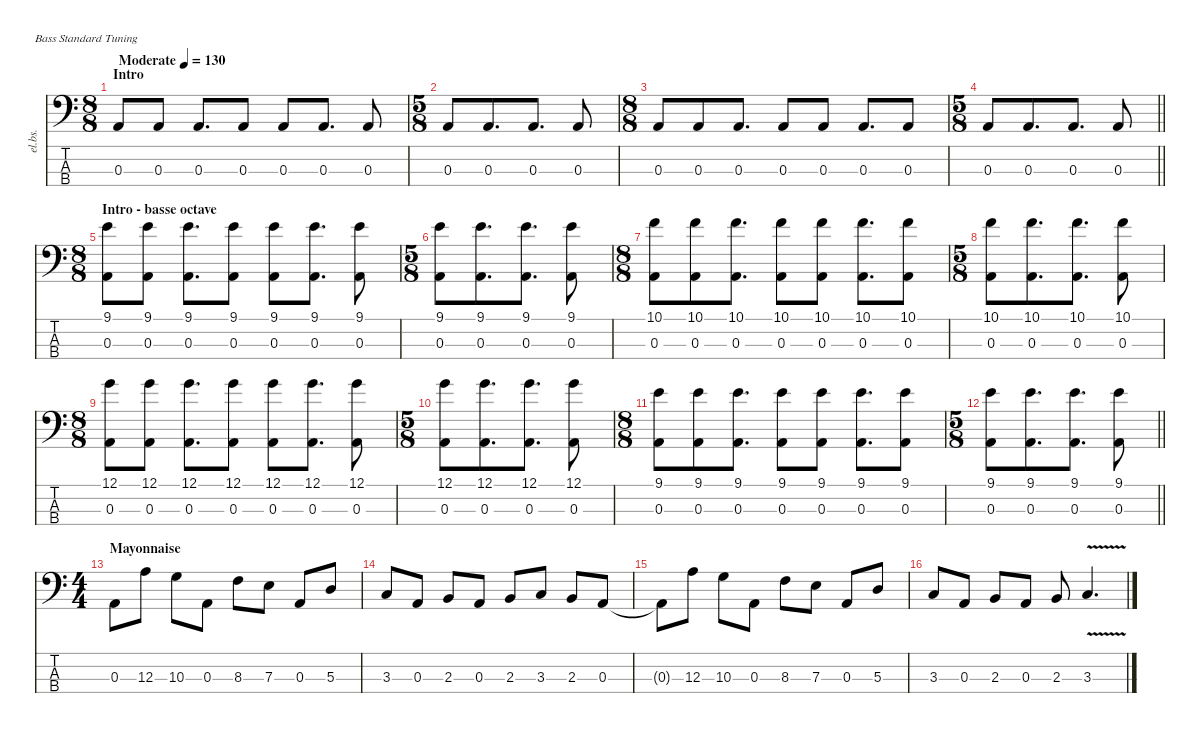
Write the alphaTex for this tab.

\defaultSystemsLayout 4
\hideDynamics
\bracketExtendMode nobrackets
\otherSystemsTrackNameOrientation horizontal
\track ("Chipon" "el.bs.") {instrument electricbassfinger}
\staff {score tabs}
\tuning (G2 D2 A1 E1)
\ts (8 8)
\beaming (8 2 2 2 2)
\section ("" "Intro")
\tempo (130 "Moderate")
\clef f4
\ks c
0.3.8{dy f instrument electricbassfinger} 0.3.8 0.3.8{d} 0.3.8 0.3.8 0.3.8{d} 0.3.8 |
\ts (5 8)
\beaming (8 3 2)
0.3.8 0.3.8{d} 0.3.8{d} 0.3.8 |
\ts (8 8)
\beaming (8 3 2 3)
0.3.8 0.3.8 0.3.8{d} 0.3.8 0.3.8 0.3.8{d} 0.3.8 |
\ts (5 8)
\beaming (8 3 2)
\barLineRight lightlight
0.3.8 0.3.8{d} 0.3.8{d} 0.3.8 |
\ts (8 8)
\beaming (8 2 2 2 2)
\section ("" "Intro - basse octave")
(9.1 0.3).8 (9.1 0.3).8 (9.1 0.3).8{d} (9.1 0.3).8 (9.1 0.3).8 (9.1 0.3).8{d} (9.1 0.3).8 |
\ts (5 8)
\beaming (8 3 2)
(9.1 0.3).8 (9.1 0.3).8{d} (9.1 0.3).8{d} (9.1 0.3).8 |
\ts (8 8)
\beaming (8 3 2 3)
(10.1 0.3).8 (10.1 0.3).8 (10.1 0.3).8{d} (10.1 0.3).8 (10.1 0.3).8 (10.1 0.3).8{d} (10.1 0.3).8 |
\ts (5 8)
\beaming (8 3 2)
(10.1 0.3).8 (10.1 0.3).8{d} (10.1 0.3).8{d} (10.1 0.3).8 |
\ts (8 8)
\beaming (8 2 2 2 2)
(12.1 0.3).8 (12.1 0.3).8 (12.1 0.3).8{d} (12.1 0.3).8 (12.1 0.3).8 (12.1 0.3).8{d} (12.1 0.3).8 |
\ts (5 8)
\beaming (8 3 2)
(12.1 0.3).8 (12.1 0.3).8{d} (12.1 0.3).8{d} (12.1 0.3).8 |
\ts (8 8)
\beaming (8 3 2 3)
(9.1 0.3).8 (9.1 0.3).8 (9.1 0.3).8{d} (9.1 0.3).8 (9.1 0.3).8 (9.1 0.3).8{d} (9.1 0.3).8 |
\ts (5 8)
\beaming (8 3 2)
\barLineRight lightlight
(9.1 0.3).8 (9.1 0.3).8{d} (9.1 0.3).8{d} (9.1 0.3).8 |
\ts (4 4)
\beaming (8 2 2 2 2)
\section ("" "Mayonnaise")
0.3.8 12.3.8 10.3.8 0.3.8 8.3.8 7.3.8 0.3.8 5.3.8 |
3.3.8 0.3.8 2.3.8 0.3.8 2.3.8 3.3.8 2.3.8 0.3.8 |
0.3{t}.8 12.3.8 10.3.8 0.3.8 8.3.8 7.3.8 0.3.8 5.3.8 |
3.3.8 0.3.8 2.3.8 0.3.8 2.3.8 3.3{v}.4{d}
